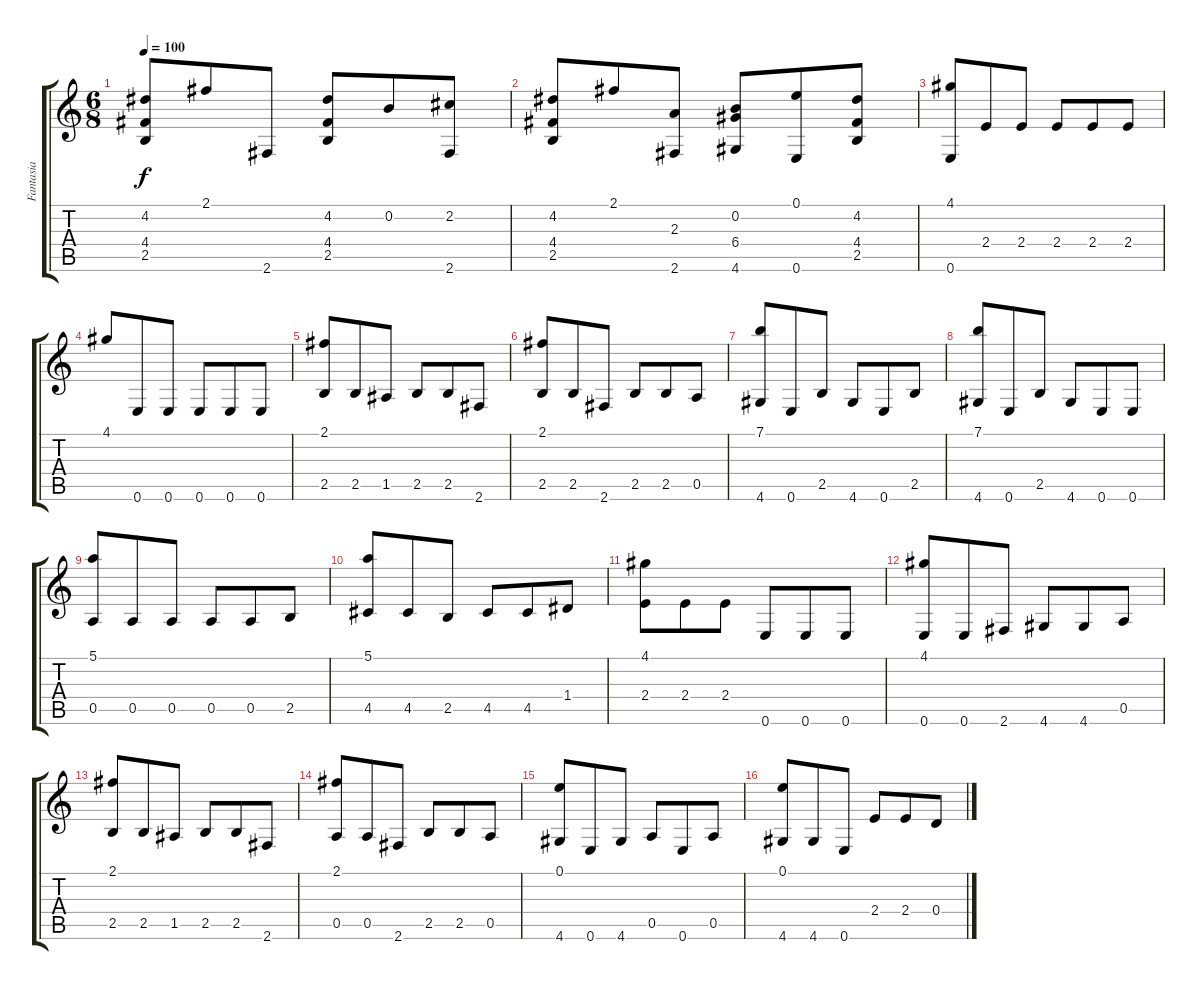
\track ("Fantasia      " "Fantasia  ") {instrument acousticguitarnylon}
\staff {score tabs}
\tuning (E4 B3 G3 D3 A2 E2) {hide}
\ts (6 8)
\tempo 100
\clef g2
\ks c
(4.2 4.4 2.5).8{dy f} 2.1.8 2.6.8 (4.2 4.4 2.5).8 0.2.8 (2.2 2.6).8 |
(4.2 4.4 2.5).8 2.1.8 (2.3 2.6).8 (0.2 6.4 4.6).8 (0.1 0.6).8 (4.2 4.4 2.5).8 |
(4.1 0.6).8 2.4.8 2.4.8 2.4.8 2.4.8 2.4.8 |
4.1.8 0.6.8 0.6.8 0.6.8 0.6.8 0.6.8 |
(2.1 2.5).8 2.5.8 1.5.8 2.5.8 2.5.8 2.6.8 |
(2.1 2.5).8 2.5.8 2.6.8 2.5.8 2.5.8 0.5.8 |
(7.1 4.6).8 0.6.8 2.5.8 4.6.8 0.6.8 2.5.8 |
(7.1 4.6).8 0.6.8 2.5.8 4.6.8 0.6.8 0.6.8 |
(5.1 0.5).8 0.5.8 0.5.8 0.5.8 0.5.8 2.5.8 |
(5.1 4.5).8 4.5.8 2.5.8 4.5.8 4.5.8 1.4.8 |
(4.1 2.4).8 2.4.8 2.4.8 0.6.8 0.6.8 0.6.8 |
(4.1 0.6).8 0.6.8 2.6.8 4.6.8 4.6.8 0.5.8 |
(2.1 2.5).8 2.5.8 1.5.8 2.5.8 2.5.8 2.6.8 |
(2.1 0.5).8 0.5.8 2.6.8 2.5.8 2.5.8 0.5.8 |
(0.1 4.6).8 0.6.8 4.6.8 0.5.8 0.6.8 0.5.8 |
(0.1 4.6).8 4.6.8 0.6.8 2.4.8 2.4.8 0.4.8
